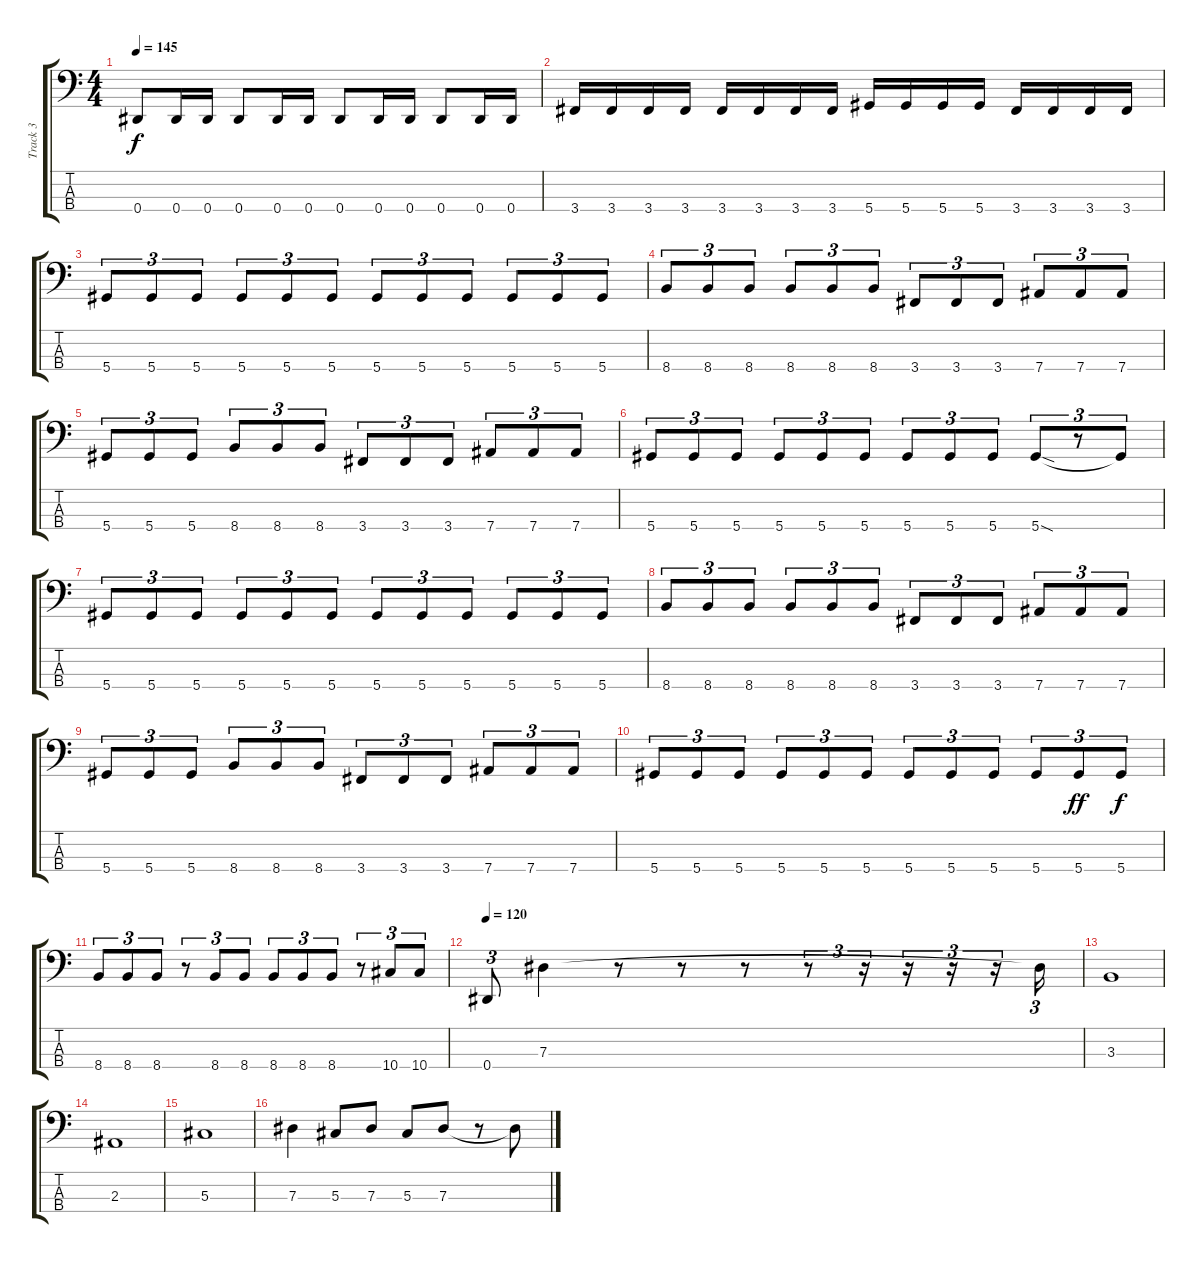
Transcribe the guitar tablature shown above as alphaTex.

\track ("Track 3" "Track 3") {instrument electricbasspick}
\staff {score tabs}
\tuning (Gb2 Db2 Ab1 Eb1) {hide}
\ts (4 4)
\tempo 145
\clef f4
\ks c
0.4.8{dy f} 0.4.16 0.4.16 0.4.8 0.4.16 0.4.16 0.4.8 0.4.16 0.4.16 0.4.8 0.4.16 0.4.16 |
3.4.16 3.4.16 3.4.16 3.4.16 3.4.16 3.4.16 3.4.16 3.4.16 5.4.16 5.4.16 5.4.16 5.4.16 3.4.16 3.4.16 3.4.16 3.4.16 |
5.4.8{tu (3 2)} 5.4.8{tu (3 2)} 5.4.8{tu (3 2)} 5.4.8{tu (3 2)} 5.4.8{tu (3 2)} 5.4.8{tu (3 2)} 5.4.8{tu (3 2)} 5.4.8{tu (3 2)} 5.4.8{tu (3 2)} 5.4.8{tu (3 2)} 5.4.8{tu (3 2)} 5.4.8{tu (3 2)} |
8.4.8{tu (3 2)} 8.4.8{tu (3 2)} 8.4.8{tu (3 2)} 8.4.8{tu (3 2)} 8.4.8{tu (3 2)} 8.4.8{tu (3 2)} 3.4.8{tu (3 2)} 3.4.8{tu (3 2)} 3.4.8{tu (3 2)} 7.4.8{tu (3 2)} 7.4.8{tu (3 2)} 7.4.8{tu (3 2)} |
5.4.8{tu (3 2)} 5.4.8{tu (3 2)} 5.4.8{tu (3 2)} 8.4.8{tu (3 2)} 8.4.8{tu (3 2)} 8.4.8{tu (3 2)} 3.4.8{tu (3 2)} 3.4.8{tu (3 2)} 3.4.8{tu (3 2)} 7.4.8{tu (3 2)} 7.4.8{tu (3 2)} 7.4.8{tu (3 2)} |
5.4.8{tu (3 2)} 5.4.8{tu (3 2)} 5.4.8{tu (3 2)} 5.4.8{tu (3 2)} 5.4.8{tu (3 2)} 5.4.8{tu (3 2)} 5.4.8{tu (3 2)} 5.4.8{tu (3 2)} 5.4.8{tu (3 2)} 5.4{sod}.8{tu (3 2)} r.8{tu (3 2)} 5.4{t}.8{tu (3 2)} |
5.4.8{tu (3 2)} 5.4.8{tu (3 2)} 5.4.8{tu (3 2)} 5.4.8{tu (3 2)} 5.4.8{tu (3 2)} 5.4.8{tu (3 2)} 5.4.8{tu (3 2)} 5.4.8{tu (3 2)} 5.4.8{tu (3 2)} 5.4.8{tu (3 2)} 5.4.8{tu (3 2)} 5.4.8{tu (3 2)} |
8.4.8{tu (3 2)} 8.4.8{tu (3 2)} 8.4.8{tu (3 2)} 8.4.8{tu (3 2)} 8.4.8{tu (3 2)} 8.4.8{tu (3 2)} 3.4.8{tu (3 2)} 3.4.8{tu (3 2)} 3.4.8{tu (3 2)} 7.4.8{tu (3 2)} 7.4.8{tu (3 2)} 7.4.8{tu (3 2)} |
5.4.8{tu (3 2)} 5.4.8{tu (3 2)} 5.4.8{tu (3 2)} 8.4.8{tu (3 2)} 8.4.8{tu (3 2)} 8.4.8{tu (3 2)} 3.4.8{tu (3 2)} 3.4.8{tu (3 2)} 3.4.8{tu (3 2)} 7.4.8{tu (3 2)} 7.4.8{tu (3 2)} 7.4.8{tu (3 2)} |
5.4.8{tu (3 2)} 5.4.8{tu (3 2)} 5.4.8{tu (3 2)} 5.4.8{tu (3 2)} 5.4.8{tu (3 2)} 5.4.8{tu (3 2)} 5.4.8{tu (3 2)} 5.4.8{tu (3 2)} 5.4.8{tu (3 2)} 5.4.8{tu (3 2)} 5.4.8{tu (3 2) dy ff} 5.4.8{tu (3 2) dy f} |
8.4.8{tu (3 2)} 8.4.8{tu (3 2)} 8.4.8{tu (3 2)} r.8{tu (3 2)} 8.4.8{tu (3 2)} 8.4.8{tu (3 2)} 8.4.8{tu (3 2)} 8.4.8{tu (3 2)} 8.4.8{tu (3 2)} r.8{tu (3 2)} 10.4.8{tu (3 2)} 10.4.8{tu (3 2)} |
\tempo 145
\tempo 120
0.4.8{tu (3 2)} 7.3.4 r.8 r.8 r.8 r.8{tu (3 2)} r.16{tu (3 2)} r.16{tu (3 2)} r.16{tu (3 2)} r.16{tu (3 2)} 7.3{t}.16{tu (3 2)} |
3.3.1 |
2.3.1 |
5.3.1 |
7.3.4 5.3.8 7.3.8 5.3.8 7.3.8 r.8 7.3{t}.8
